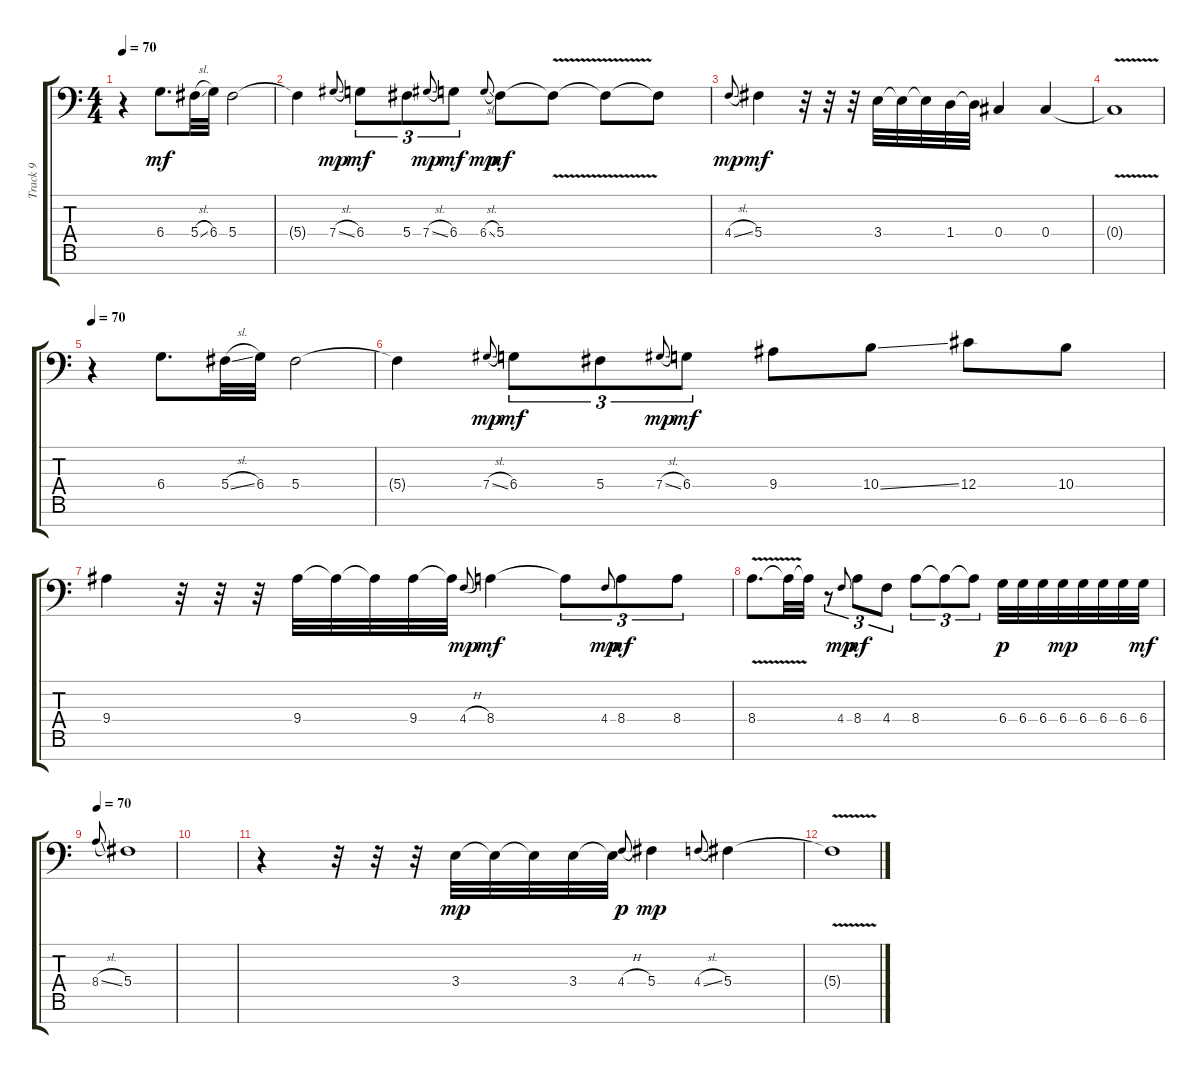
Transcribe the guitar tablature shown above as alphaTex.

\track ("Track 9" "Track 9") {instrument sitar}
\staff {score tabs}
\tuning (Eb4 Bb3 Gb3 Db3 Ab2 Eb2 Bb1) {hide}
\ts (4 4)
\tempo 70
\clef f4
\ks c
r.4{dy mp} 6.4.8{d dy mf} 5.4{sl}.32 6.4.32 5.4.2 |
5.4{t}.4 7.4{sl}.8{gr onbeat dy mp} 6.4.8{tu (3 2) dy mf} 5.4.8{tu (3 2)} 7.4{sl}.8{gr onbeat dy mp} 6.4.8{tu (3 2) dy mf} 6.4{sl}.8{gr onbeat dy mp} 5.4.8{dy mf} 5.4{v t}.8 5.4{t}.8 5.4{t}.8 |
4.4{sl}.8{gr onbeat dy mp} 5.4.4{dy mf} r.32 r.32 r.32 3.4.32 3.4{t}.32 3.4{t}.32 1.4.32 1.4{t}.32 0.4.4 0.4.4 |
0.4{v t}.1 |
\tempo 70
r.4 6.4.8{d} 5.4{sl}.32 6.4.32 5.4.2 |
5.4{t}.4 7.4{sl}.8{gr onbeat dy mp} 6.4.8{tu (3 2) dy mf} 5.4.8{tu (3 2)} 7.4{sl}.8{gr onbeat dy mp} 6.4.8{tu (3 2) dy mf} 9.4.8 10.4{ss}.8 12.4.8 10.4.8 |
9.4.4 r.32 r.32 r.32 9.4.32 9.4{t}.32 9.4{t}.32 9.4.32 9.4{t}.32 4.4{h}.8{gr onbeat dy mp} 8.4.4{dy mf} 8.4{t}.8{tu (3 2)} 4.4.8{gr onbeat dy mp} 8.4.8{tu (3 2) dy mf} 8.4.8{tu (3 2)} |
8.4{v}.8{d} 8.4{t}.32 8.4{t}.32 r.8{tu (3 2)} 4.4.8{gr onbeat dy mp} 8.4.8{tu (3 2) dy mf} 4.4.8{tu (3 2)} 8.4.8{tu (3 2)} 8.4{t}.8{tu (3 2)} 8.4{t}.8{tu (3 2)} 6.4.32{dy p} 6.4.32 6.4.32 6.4.32{dy mp} 6.4.32 6.4.32 6.4.32 6.4.32{dy mf} |
\tempo (70 0.03125)
8.4{sl}.8{gr onbeat} 5.4.1 |
|
r.4 r.32 r.32 r.32 3.4.32{dy mp} 3.4{t}.32 3.4{t}.32 3.4.32 3.4{t}.32 4.4{h}.8{gr onbeat dy p} 5.4.4{dy mp} 4.4{sl}.8{gr onbeat} 5.4.4 |
5.4{v t}.1
